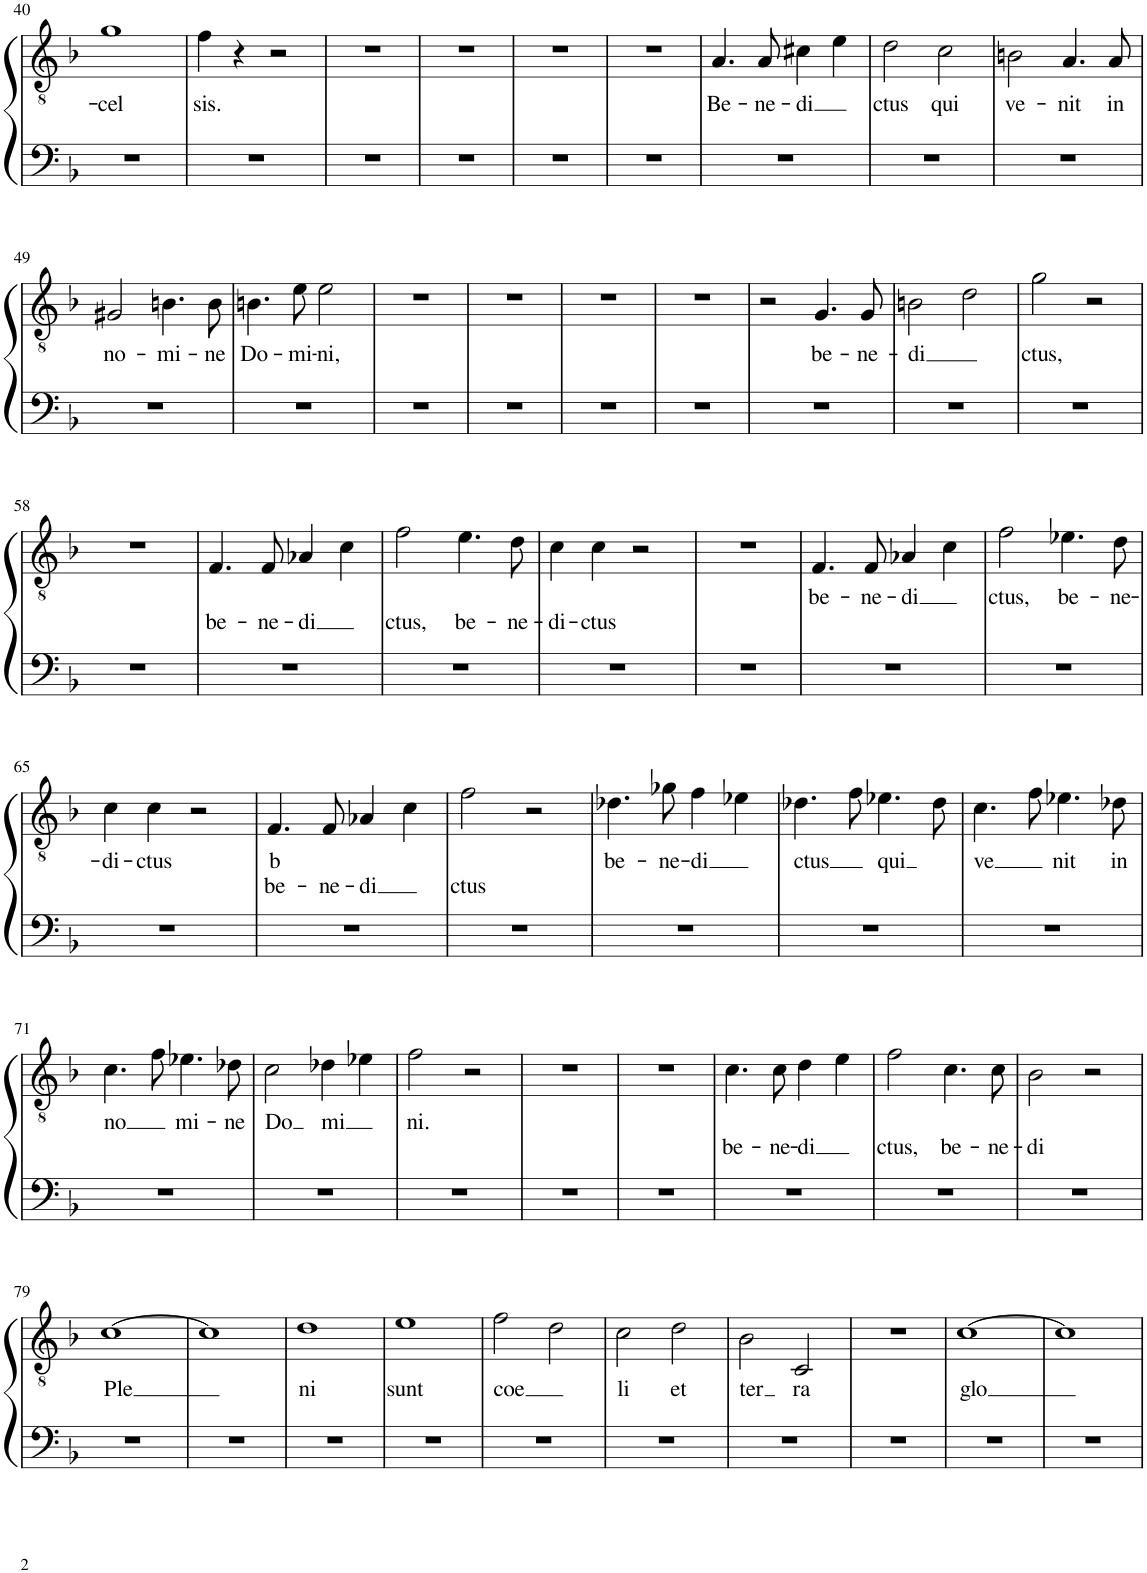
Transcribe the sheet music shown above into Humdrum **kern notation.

**kern	**kern	**text	**text
*part1	*part1	*part1	*part1
*staff2	*staff1	*staff1	*staff1
*I"Piano	*	*	*
*I'Pno.	*	*	*
!!LO:PB:g=z
*clefF4	*clefGv2	*	*
*k[b-]	*k[b-]	*	*
*M2/2	*M2/2	*	*
*met(c|)	*met(c|)	*	*
=40	=40	=40	=40
!	!	!LO:LY:b	!
1r	1g	-cel	.
=41	=41	=41	=41
!	!	!LO:LY:b	!
1r	4f\	sis.	.
.	4r	.	.
.	2r	.	.
=42	=42	=42	=42
1r	1r	.	.
=43	=43	=43	=43
1r	1r	.	.
=44	=44	=44	=44
1r	1r	.	.
=45	=45	=45	=45
1r	1r	.	.
=46	=46	=46	=46
!	!	!LO:LY:b	!
1r	4.A/	Be-	.
!	!	!LO:LY:b	!
.	8A/	-ne-	.
!	!	!LO:LY:b	!
.	4c#X\	-di	.
.	4e\	.	.
=47	=47	=47	=47
!	!	!LO:LY:b	!
1r	2d\	ctus	.
!	!	!LO:LY:b	!
.	2c\	qui	.
=48	=48	=48	=48
!	!	!LO:LY:b	!
1r	2Bn\	ve-	.
!	!	!LO:LY:b	!
.	4.A/	-nit	.
!	!	!LO:LY:b	!
.	8A/	in	.
!!LO:LB:g=z
=49	=49	=49	=49
!	!	!LO:LY:b	!
1r	2G#X/	no-	.
!	!	!LO:LY:b	!
.	4.Bn\	-mi-	.
!	!	!LO:LY:b	!
.	8B\	-ne	.
=50	=50	=50	=50
!	!	!LO:LY:b	!
1r	4.Bn\	Do-	.
!	!	!LO:LY:b	!
.	8e\	-mi-	.
!	!	!LO:LY:b	!
.	2e\	-ni,	.
=51	=51	=51	=51
1r	1r	.	.
=52	=52	=52	=52
1r	1r	.	.
=53	=53	=53	=53
1r	1r	.	.
=54	=54	=54	=54
1r	1r	.	.
=55	=55	=55	=55
1r	2r	.	.
!	!	!LO:LY:b	!
.	4.G/	be-	.
!	!	!LO:LY:b	!
.	8G/	-ne-	.
=56	=56	=56	=56
!	!	!LO:LY:b	!
1r	2Bn\	-di	.
.	2d\	.	.
=57	=57	=57	=57
!	!	!LO:LY:b	!
1r	2g\	ctus,	.
.	2r	.	.
!!LO:LB:g=z
=58	=58	=58	=58
1r	1r	.	.
=59	=59	=59	=59
!	!	!	!LO:LY:b
1r	4.F/	.	be-
!	!	!	!LO:LY:b
.	8F/	.	-ne-
!	!	!	!LO:LY:b
.	4A-X/	.	-di
.	4c\	.	.
=60	=60	=60	=60
!	!	!	!LO:LY:b
1r	2f\	.	ctus,
!	!	!	!LO:LY:b
.	4.e\	.	be-
!	!	!	!LO:LY:b
.	8d\	.	-ne-
=61	=61	=61	=61
!	!	!	!LO:LY:b
1r	4c\	.	-di-
!	!	!	!LO:LY:b
.	4c\	.	-ctus
.	2r	.	.
=62	=62	=62	=62
1r	1r	.	.
=63	=63	=63	=63
!	!	!LO:LY:b	!
1r	4.F/	be-	.
!	!	!LO:LY:b	!
.	8F/	-ne-	.
!	!	!LO:LY:b	!
.	4A-X/	-di	.
.	4c\	.	.
=64	=64	=64	=64
!	!	!LO:LY:b	!
1r	2f\	ctus,	.
!	!	!LO:LY:b	!
.	4.e-X\	be-	.
!	!	!LO:LY:b	!
.	8d\	-ne-	.
!!LO:LB:g=z
=65	=65	=65	=65
!	!	!LO:LY:b	!
1r	4c\	-di-	.
!	!	!LO:LY:b	!
.	4c\	-ctus	.
.	2r	.	.
=66	=66	=66	=66
!	!	!LO:LY:b	!LO:LY:b
1r	4.F/	b	be-
!	!	!	!LO:LY:b
.	8F/	.	-ne-
!	!	!	!LO:LY:b
.	4A-X/	.	-di
.	4c\	.	.
=67	=67	=67	=67
!	!	!	!LO:LY:b
1r	2f\	.	ctus
.	2r	.	.
=68	=68	=68	=68
!	!	!LO:LY:b	!
1r	4.d-X\	be-	.
!	!	!LO:LY:b	!
.	8g-X\	-ne-	.
!	!	!LO:LY:b	!
.	4f\	-di	.
.	4e-X\	.	.
=69	=69	=69	=69
!	!	!LO:LY:b	!
1r	4.d-X\	ctus	.
.	8f\	.	.
!	!	!LO:LY:b	!
.	4.e-X\	qui	.
.	8d-\	.	.
=70	=70	=70	=70
!	!	!LO:LY:b	!
1r	4.c\	ve	.
.	8f\	.	.
!	!	!LO:LY:b	!
.	4.e-X\	nit	.
!	!	!LO:LY:b	!
.	8d-X\	in	.
!!LO:LB:g=z
=71	=71	=71	=71
!	!	!LO:LY:b	!
1r	4.c\	no	.
.	8f\	.	.
!	!	!LO:LY:b	!
.	4.e-X\	mi-	.
!	!	!LO:LY:b	!
.	8d-X\	-ne	.
=72	=72	=72	=72
!	!	!LO:LY:b	!
1r	2c\	Do	.
!	!	!LO:LY:b	!
.	4d-X\	mi	.
.	4e-X\	.	.
=73	=73	=73	=73
!	!	!LO:LY:b	!
1r	2f\	ni.	.
.	2r	.	.
=74	=74	=74	=74
1r	1r	.	.
=75	=75	=75	=75
1r	1r	.	.
=76	=76	=76	=76
!	!	!	!LO:LY:b
1r	4.c\	.	be-
!	!	!	!LO:LY:b
.	8c\	.	-ne-
!	!	!	!LO:LY:b
.	4d\	.	-di
.	4e\	.	.
=77	=77	=77	=77
!	!	!	!LO:LY:b
1r	2f\	.	ctus,
!	!	!	!LO:LY:b
.	4.c\	.	be-
!	!	!	!LO:LY:b
.	8c\	.	-ne-
=78	=78	=78	=78
!	!	!	!LO:LY:b
1r	2B-\	.	-di
.	2r	.	.
!!LO:LB:g=z
=79	=79	=79	=79
!	!	!LO:LY:b	!
1r	[1c	Ple	.
=80	=80	=80	=80
1r	1c]	.	.
=81	=81	=81	=81
!	!	!LO:LY:b	!
1r	1d	ni	.
=82	=82	=82	=82
!	!	!LO:LY:b	!
1r	1e	sunt	.
=83	=83	=83	=83
!	!	!LO:LY:b	!
1r	2f\	coe	.
.	2d\	.	.
=84	=84	=84	=84
!	!	!LO:LY:b	!
1r	2c\	li	.
!	!	!LO:LY:b	!
.	2d\	et	.
=85	=85	=85	=85
!	!	!LO:LY:b	!
1r	2B-\	ter	.
!	!	!LO:LY:b	!
.	2C/	ra	.
=86	=86	=86	=86
1r	1r	.	.
=87	=87	=87	=87
!	!	!LO:LY:b	!
1r	[1c	glo	.
=88	=88	=88	=88
1r	1c]	.	.
=	=	=	=
*-	*-	*-	*-
